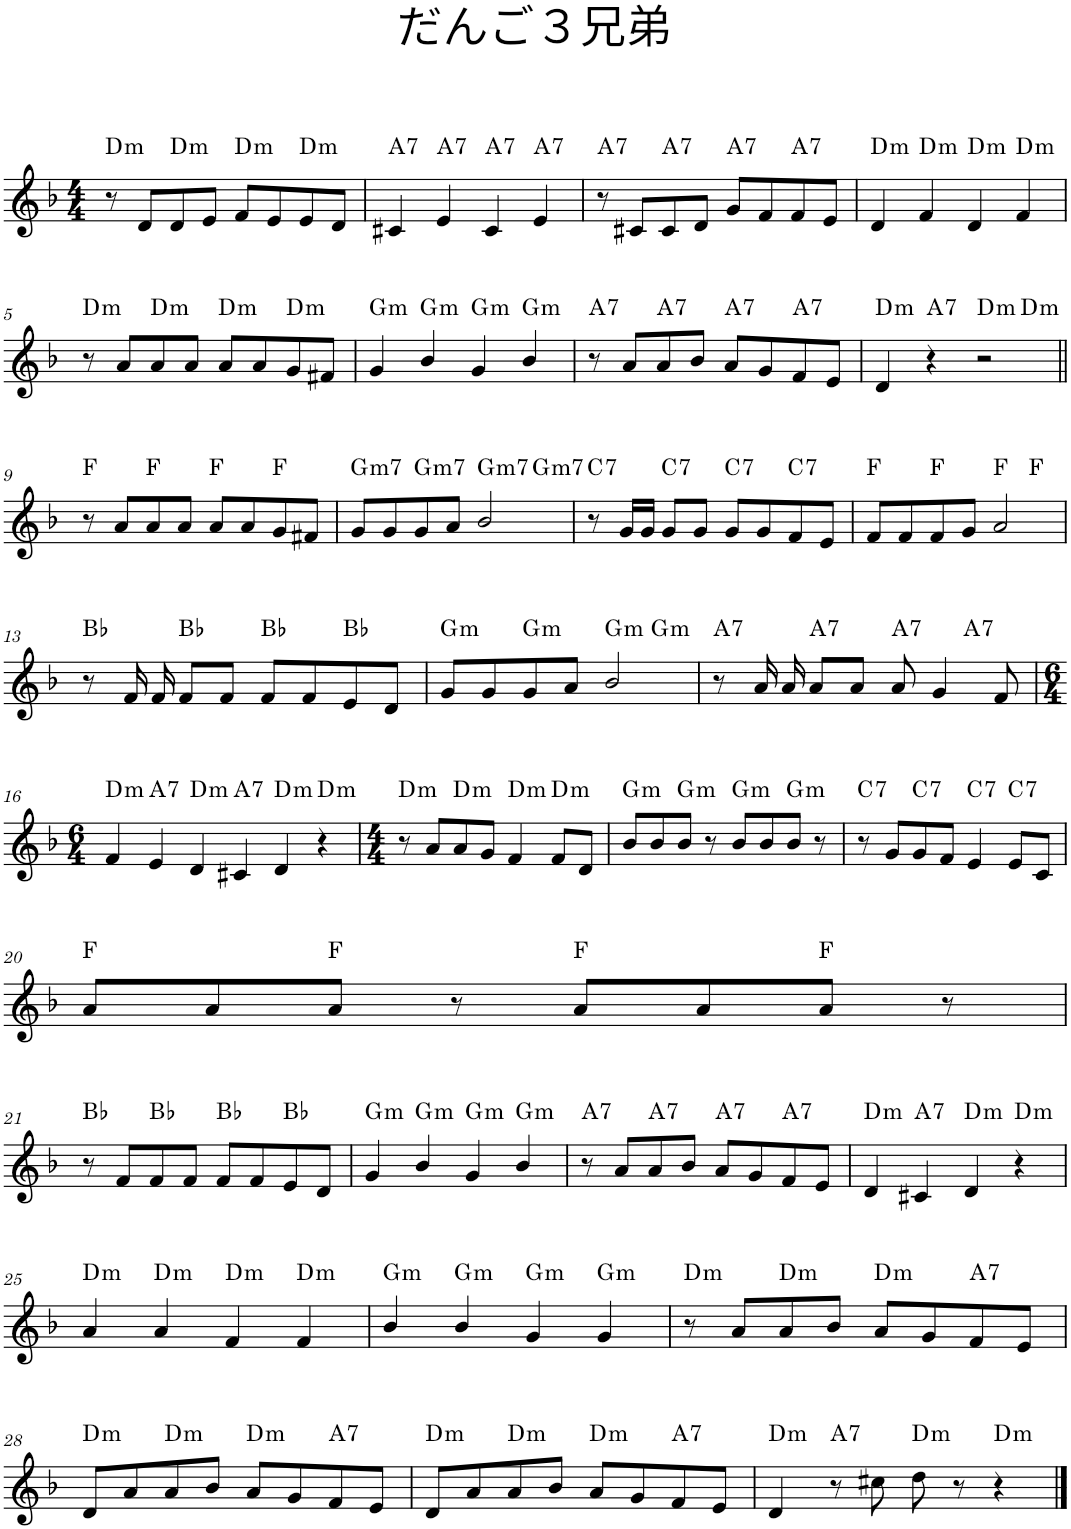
**kern	**harte
*part1	*part1
*staff1	*
*I"Piano	*
*I'Pno.	*
*clefG2	*
*k[b-]	*
*M4/4	*
=1	=1
!	!LO:H:kt=m
8r	D:min
8d/L	.
!	!LO:H:kt=m
8d/	D:min
8e/J	.
!	!LO:H:kt=m
8f/L	D:min
8e/	.
!	!LO:H:kt=m
8e/	D:min
8d/J	.
=2	=2
!	!LO:H:kt=7
4c#X/	A:7
!	!LO:H:kt=7
4e/	A:7
!	!LO:H:kt=7
4c#/	A:7
!	!LO:H:kt=7
4e/	A:7
=3	=3
!	!LO:H:kt=7
8r	A:7
8c#X/L	.
!	!LO:H:kt=7
8c#/	A:7
8d/J	.
!	!LO:H:kt=7
8g/L	A:7
8f/	.
!	!LO:H:kt=7
8f/	A:7
8e/J	.
=4	=4
!	!LO:H:kt=m
4d/	D:min
!	!LO:H:kt=m
4f/	D:min
!	!LO:H:kt=m
4d/	D:min
!	!LO:H:kt=m
4f/	D:min
!!LO:LB:g=z
=5	=5
!	!LO:H:kt=m
8r	D:min
8a/L	.
!	!LO:H:kt=m
8a/	D:min
8a/J	.
!	!LO:H:kt=m
8a/L	D:min
8a/	.
!	!LO:H:kt=m
8g/	D:min
8f#X/J	.
=6	=6
!	!LO:H:kt=m
4g/	G:min
!	!LO:H:kt=m
4b-/	G:min
!	!LO:H:kt=m
4g/	G:min
!	!LO:H:kt=m
4b-/	G:min
=7	=7
!	!LO:H:kt=7
8r	A:7
8a/L	.
!	!LO:H:kt=7
8a/	A:7
8b-/J	.
!	!LO:H:kt=7
8a/L	A:7
8g/	.
!	!LO:H:kt=7
8f/	A:7
8e/J	.
=8	=8
!	!LO:H:kt=m
*^	*
4d/	2.ryy	D:min
!	!	!LO:H:kt=7
4r	.	A:7
!	!	!LO:H:kt=m
2r	.	D:min
!	!	!LO:H:kt=m
.	4ryy	D:min
*v	*v	*
!!LO:LB:g=z
=9||	=9||
8r	F:maj
8a/L	.
8a/	F:maj
8a/J	.
8a/L	F:maj
8a/	.
8g/	F:maj
8f#X/J	.
=10	=10
!	!LO:H:kt=m7
*^	*
8g/L	2.ryy	G:min7
8g/	.	.
!	!	!LO:H:kt=m7
8g/	.	G:min7
8a/J	.	.
!	!	!LO:H:kt=m7
2b-/	.	G:min7
!	!	!LO:H:kt=m7
.	4ryy	G:min7
=11	=11	=11
!	!	!LO:H:kt=7
*v	*v	*
8r	C:7
16g/LL	.
16g/JJ	.
!	!LO:H:kt=7
8g/L	C:7
8g/J	.
!	!LO:H:kt=7
8g/L	C:7
8g/	.
!	!LO:H:kt=7
8f/	C:7
8e/J	.
=12	=12
*^	*
8f/L	2.ryy	F:maj
8f/	.	.
8f/	.	F:maj
8g/J	.	.
2a/	.	F:maj
.	4ryy	F:maj
*v	*v	*
!!LO:LB:g=z
=13	=13
8r	Bb:maj
16f/	.
16f/	.
8f/L	Bb:maj
8f/J	.
8f/L	Bb:maj
8f/	.
8e/	Bb:maj
8d/J	.
=14	=14
!	!LO:H:kt=m
*^	*
8g/L	2.ryy	G:min
8g/	.	.
!	!	!LO:H:kt=m
8g/	.	G:min
8a/J	.	.
!	!	!LO:H:kt=m
2b-/	.	G:min
!	!	!LO:H:kt=m
.	4ryy	G:min
=15	=15	=15
!	!	!LO:H:kt=7
8r	2.ryy	A:7
16a/	.	.
16a/	.	.
!	!	!LO:H:kt=7
8a/L	.	A:7
8a/J	.	.
!	!	!LO:H:kt=7
8a/	.	A:7
4g/	.	.
!	!	!LO:H:kt=7
.	4ryy	A:7
8f/	.	.
*v	*v	*
!!LO:LB:g=z
=16	=16
*M6/4	*
*^	*
!	!	!LO:H:kt=m
*v	*v	*
4f/	D:min
!	!LO:H:kt=7
4e/	A:7
!	!LO:H:kt=m
4d/	D:min
!	!LO:H:kt=7
4c#X/	A:7
!	!LO:H:kt=m
4d/	D:min
!	!LO:H:kt=m
4r	D:min
=17	=17
*M4/4	*
!	!LO:H:kt=m
8r	D:min
8a/L	.
!	!LO:H:kt=m
8a/	D:min
8g/J	.
!	!LO:H:kt=m
4f/	D:min
!	!LO:H:kt=m
8f/L	D:min
8d/J	.
=18	=18
!	!LO:H:kt=m
8b-/L	G:min
8b-/	.
!	!LO:H:kt=m
8b-/J	G:min
8r	.
!	!LO:H:kt=m
8b-/L	G:min
8b-/	.
!	!LO:H:kt=m
8b-/J	G:min
8r	.
=19	=19
!	!LO:H:kt=7
8r	C:7
8g/L	.
!	!LO:H:kt=7
8g/	C:7
8f/J	.
!	!LO:H:kt=7
4e/	C:7
!	!LO:H:kt=7
8e/L	C:7
8c/J	.
!!LO:LB:g=z
=20	=20
8a/L	F:maj
8a/	.
8a/J	F:maj
8r	.
8a/L	F:maj
8a/	.
8a/J	F:maj
8r	.
!!LO:LB:g=z
=21	=21
8r	Bb:maj
8f/L	.
8f/	Bb:maj
8f/J	.
8f/L	Bb:maj
8f/	.
8e/	Bb:maj
8d/J	.
=22	=22
!	!LO:H:kt=m
4g/	G:min
!	!LO:H:kt=m
4b-/	G:min
!	!LO:H:kt=m
4g/	G:min
!	!LO:H:kt=m
4b-/	G:min
=23	=23
!	!LO:H:kt=7
8r	A:7
8a/L	.
!	!LO:H:kt=7
8a/	A:7
8b-/J	.
!	!LO:H:kt=7
8a/L	A:7
8g/	.
!	!LO:H:kt=7
8f/	A:7
8e/J	.
=24	=24
!	!LO:H:kt=m
4d/	D:min
!	!LO:H:kt=7
4c#X/	A:7
!	!LO:H:kt=m
4d/	D:min
!	!LO:H:kt=m
4r	D:min
!!LO:LB:g=z
=25	=25
!	!LO:H:kt=m
4a/	D:min
!	!LO:H:kt=m
4a/	D:min
!	!LO:H:kt=m
4f/	D:min
!	!LO:H:kt=m
4f/	D:min
=26	=26
!	!LO:H:kt=m
4b-/	G:min
!	!LO:H:kt=m
4b-/	G:min
!	!LO:H:kt=m
4g/	G:min
!	!LO:H:kt=m
4g/	G:min
=27	=27
!	!LO:H:kt=m
8r	D:min
8a/L	.
!	!LO:H:kt=m
8a/	D:min
8b-/J	.
!	!LO:H:kt=m
8a/L	D:min
8g/	.
!	!LO:H:kt=7
8f/	A:7
8e/J	.
!!LO:LB:g=z
=28	=28
!	!LO:H:kt=m
8d/L	D:min
8a/	.
!	!LO:H:kt=m
8a/	D:min
8b-/J	.
!	!LO:H:kt=m
8a/L	D:min
8g/	.
!	!LO:H:kt=7
8f/	A:7
8e/J	.
=29	=29
!	!LO:H:kt=m
8d/L	D:min
8a/	.
!	!LO:H:kt=m
8a/	D:min
8b-/J	.
!	!LO:H:kt=m
8a/L	D:min
8g/	.
!	!LO:H:kt=7
8f/	A:7
8e/J	.
=30	=30
!	!LO:H:kt=m
4d/	D:min
!	!LO:H:kt=7
8r	A:7
8cc#X\	.
!	!LO:H:kt=m
8dd\	D:min
8r	.
!	!LO:H:kt=m
4r	D:min
==	==
*-	*-
